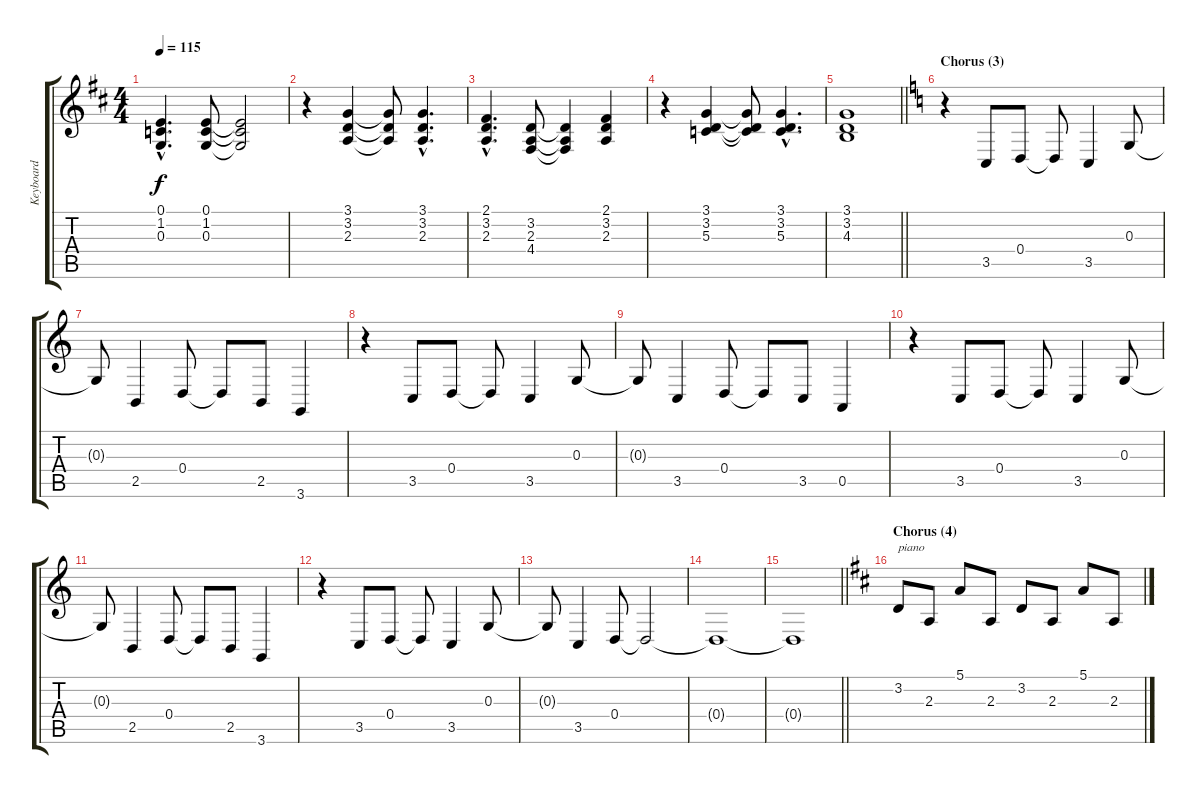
\track ("Keyboard" "Keyboard") {instrument pad3polysynth}
\staff {score tabs}
\tuning (E4 B3 G3 D3 A2 E2) {hide}
\ts (4 4)
\tempo 115
\clef g2
\ks d
(0.1{hac} 1.2{hac} 0.3{hac}).4{d dy f} (0.1 1.2 0.3).8 (0.1{t} 1.2{t} 0.3{t}).2 |
r.4 (3.1 3.2 2.3).4 (3.1{t} 3.2{t} 2.3{t}).8 (3.1{hac} 3.2{hac} 2.3{hac}).4{d} |
(2.1{hac} 3.2{hac} 2.3{hac}).4{d} (3.2 2.3 4.4).8 (3.2{t} 2.3{t} 4.4{t}).4 (2.1 3.2 2.3).4 |
r.4 (3.1 3.2 5.3).4 (3.1{t} 3.2{t} 5.3{t}).8 (3.1{hac} 3.2{hac} 5.3{hac}).4{d} |
\barLineRight lightlight
(3.1 3.2 4.3).1 |
\section ("" "Chorus (3)")
\ks c
r.4 3.5.8 0.4.8 0.4{t}.8 3.5.4 0.3.8 |
0.3{t}.8 2.5.4 0.4.8 0.4{t}.8 2.5.8 3.6.4 |
r.4 3.5.8 0.4.8 0.4{t}.8 3.5.4 0.3.8 |
0.3{t}.8 3.5.4 0.4.8 0.4{t}.8 3.5.8 0.5.4 |
r.4 3.5.8 0.4.8 0.4{t}.8 3.5.4 0.3.8 |
0.3{t}.8 2.5.4 0.4.8 0.4{t}.8 2.5.8 3.6.4 |
r.4 3.5.8 0.4.8 0.4{t}.8 3.5.4 0.3.8 |
0.3{t}.8 3.5.4 0.4.8 0.4{t}.2 |
0.4{t}.1 |
\barLineRight lightlight
0.4{t}.1 |
\section ("" "Chorus (4)")
\ks d
3.2.8{txt "piano" instrument brightacousticpiano} 2.3.8 5.1.8 2.3.8 3.2.8 2.3.8 5.1.8 2.3.8
